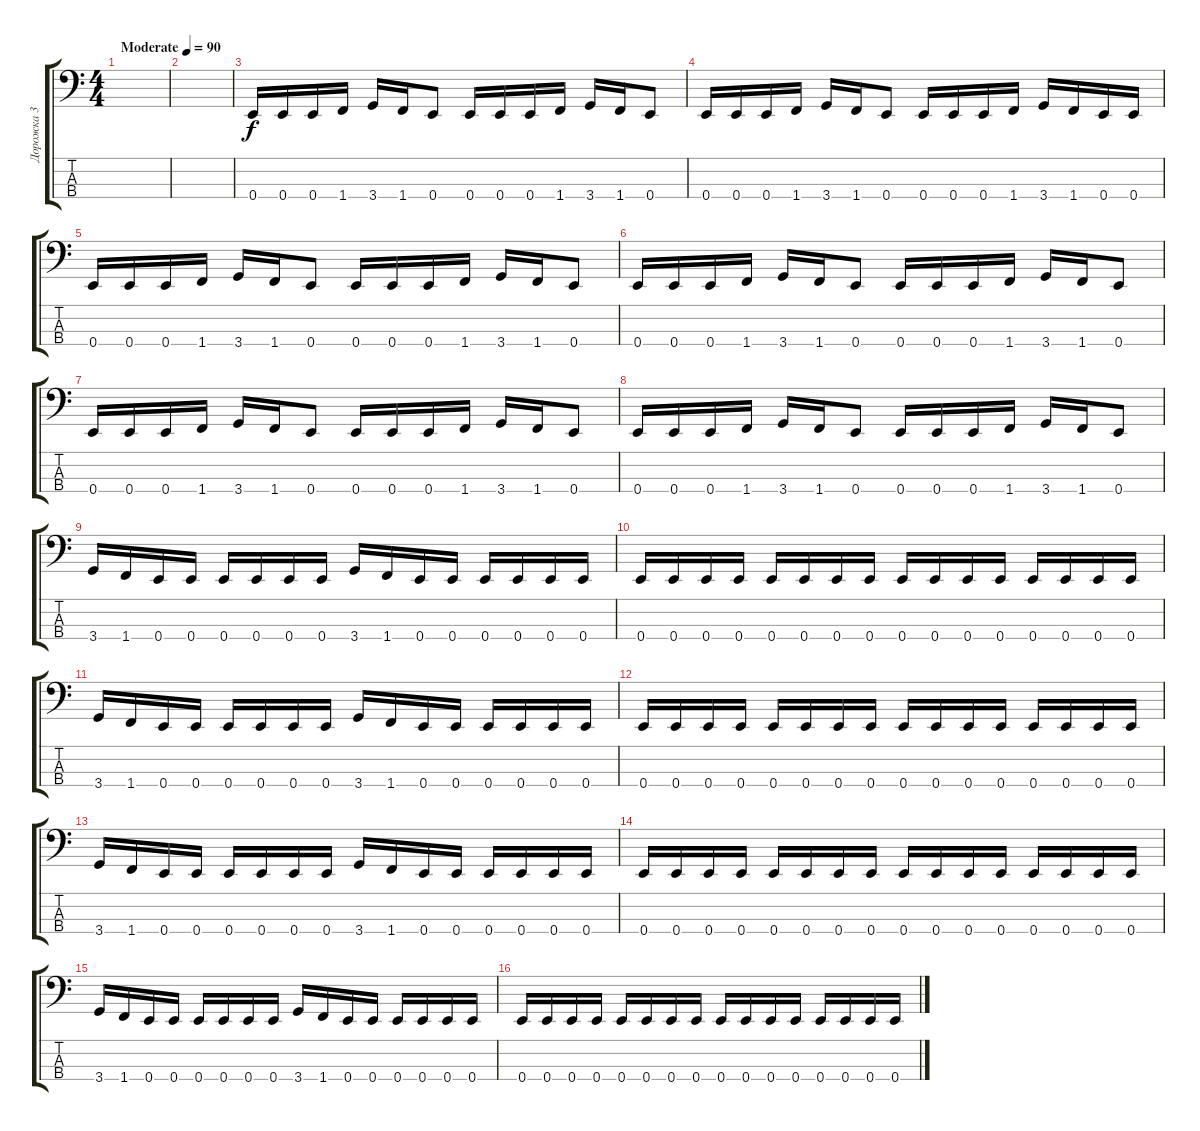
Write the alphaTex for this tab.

\track ("Дорожка 3" "Дорожка 3") {instrument slapbass1}
\staff {score tabs}
\tuning (G2 D2 A1 E1) {hide}
\ts (4 4)
\tempo (90 "Moderate")
\clef f4
\ks c
|
|
0.4.16 0.4.16 0.4.16 1.4.16 3.4.16 1.4.16 0.4.8 0.4.16 0.4.16 0.4.16 1.4.16 3.4.16 1.4.16 0.4.8 |
0.4.16 0.4.16 0.4.16 1.4.16 3.4.16 1.4.16 0.4.8 0.4.16 0.4.16 0.4.16 1.4.16 3.4.16 1.4.16 0.4.16 0.4.16 |
0.4.16 0.4.16 0.4.16 1.4.16 3.4.16 1.4.16 0.4.8 0.4.16 0.4.16 0.4.16 1.4.16 3.4.16 1.4.16 0.4.8 |
0.4.16 0.4.16 0.4.16 1.4.16 3.4.16 1.4.16 0.4.8 0.4.16 0.4.16 0.4.16 1.4.16 3.4.16 1.4.16 0.4.8 |
0.4.16 0.4.16 0.4.16 1.4.16 3.4.16 1.4.16 0.4.8 0.4.16 0.4.16 0.4.16 1.4.16 3.4.16 1.4.16 0.4.8 |
0.4.16 0.4.16 0.4.16 1.4.16 3.4.16 1.4.16 0.4.8 0.4.16 0.4.16 0.4.16 1.4.16 3.4.16 1.4.16 0.4.8 |
3.4.16 1.4.16 0.4.16 0.4.16 0.4.16 0.4.16 0.4.16 0.4.16 3.4.16 1.4.16 0.4.16 0.4.16 0.4.16 0.4.16 0.4.16 0.4.16 |
0.4.16 0.4.16 0.4.16 0.4.16 0.4.16 0.4.16 0.4.16 0.4.16 0.4.16 0.4.16 0.4.16 0.4.16 0.4.16 0.4.16 0.4.16 0.4.16 |
3.4.16 1.4.16 0.4.16 0.4.16 0.4.16 0.4.16 0.4.16 0.4.16 3.4.16 1.4.16 0.4.16 0.4.16 0.4.16 0.4.16 0.4.16 0.4.16 |
0.4.16 0.4.16 0.4.16 0.4.16 0.4.16 0.4.16 0.4.16 0.4.16 0.4.16 0.4.16 0.4.16 0.4.16 0.4.16 0.4.16 0.4.16 0.4.16 |
3.4.16 1.4.16 0.4.16 0.4.16 0.4.16 0.4.16 0.4.16 0.4.16 3.4.16 1.4.16 0.4.16 0.4.16 0.4.16 0.4.16 0.4.16 0.4.16 |
0.4.16 0.4.16 0.4.16 0.4.16 0.4.16 0.4.16 0.4.16 0.4.16 0.4.16 0.4.16 0.4.16 0.4.16 0.4.16 0.4.16 0.4.16 0.4.16 |
3.4.16 1.4.16 0.4.16 0.4.16 0.4.16 0.4.16 0.4.16 0.4.16 3.4.16 1.4.16 0.4.16 0.4.16 0.4.16 0.4.16 0.4.16 0.4.16 |
0.4.16 0.4.16 0.4.16 0.4.16 0.4.16 0.4.16 0.4.16 0.4.16 0.4.16 0.4.16 0.4.16 0.4.16 0.4.16 0.4.16 0.4.16 0.4.16
